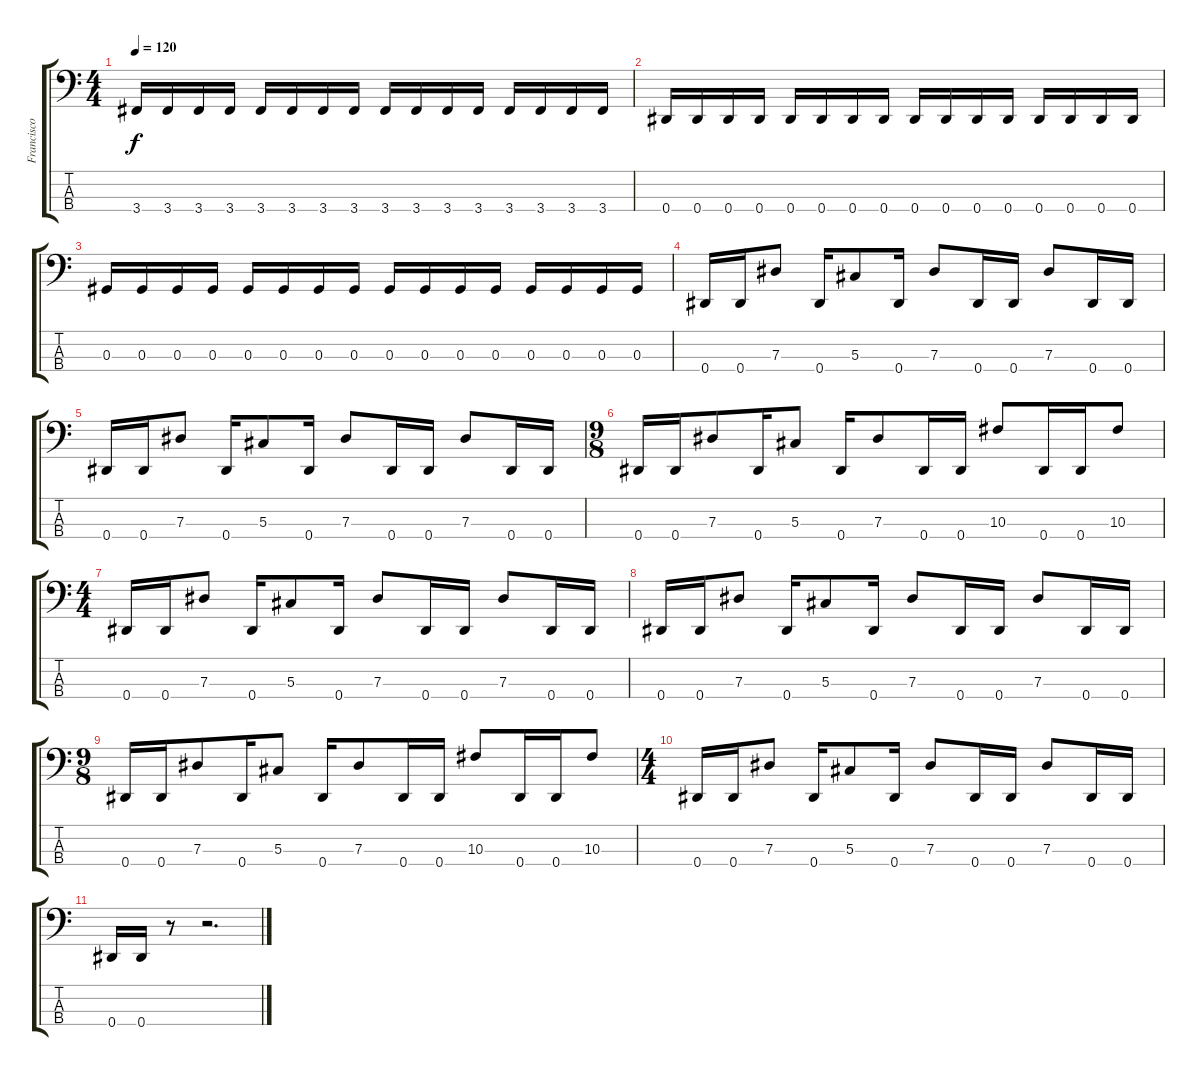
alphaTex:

\track ("Francisco Fidalgo" "Francisco ") {instrument electricbasspick}
\staff {score tabs}
\tuning (Gb2 Db2 Ab1 Eb1) {hide}
\ts (4 4)
\tempo 120
\clef f4
\ks c
3.4.16{dy f} 3.4.16 3.4.16 3.4.16 3.4.16 3.4.16 3.4.16 3.4.16 3.4.16 3.4.16 3.4.16 3.4.16 3.4.16 3.4.16 3.4.16 3.4.16 |
0.4.16 0.4.16 0.4.16 0.4.16 0.4.16 0.4.16 0.4.16 0.4.16 0.4.16 0.4.16 0.4.16 0.4.16 0.4.16 0.4.16 0.4.16 0.4.16 |
0.3.16 0.3.16 0.3.16 0.3.16 0.3.16 0.3.16 0.3.16 0.3.16 0.3.16 0.3.16 0.3.16 0.3.16 0.3.16 0.3.16 0.3.16 0.3.16 |
0.4.16 0.4.16 7.3.8 0.4.16 5.3.8 0.4.16 7.3.8 0.4.16 0.4.16 7.3.8 0.4.16 0.4.16 |
0.4.16 0.4.16 7.3.8 0.4.16 5.3.8 0.4.16 7.3.8 0.4.16 0.4.16 7.3.8 0.4.16 0.4.16 |
\ts (9 8)
0.4.16 0.4.16 7.3.8 0.4.16 5.3.8 0.4.16 7.3.8 0.4.16 0.4.16 10.3.8 0.4.16 0.4.16 10.3.8 |
\ts (4 4)
0.4.16 0.4.16 7.3.8 0.4.16 5.3.8 0.4.16 7.3.8 0.4.16 0.4.16 7.3.8 0.4.16 0.4.16 |
0.4.16 0.4.16 7.3.8 0.4.16 5.3.8 0.4.16 7.3.8 0.4.16 0.4.16 7.3.8 0.4.16 0.4.16 |
\ts (9 8)
0.4.16 0.4.16 7.3.8 0.4.16 5.3.8 0.4.16 7.3.8 0.4.16 0.4.16 10.3.8 0.4.16 0.4.16 10.3.8 |
\ts (4 4)
0.4.16 0.4.16 7.3.8 0.4.16 5.3.8 0.4.16 7.3.8 0.4.16 0.4.16 7.3.8 0.4.16 0.4.16 |
0.4.16 0.4.16 r.8 r.2{d}
